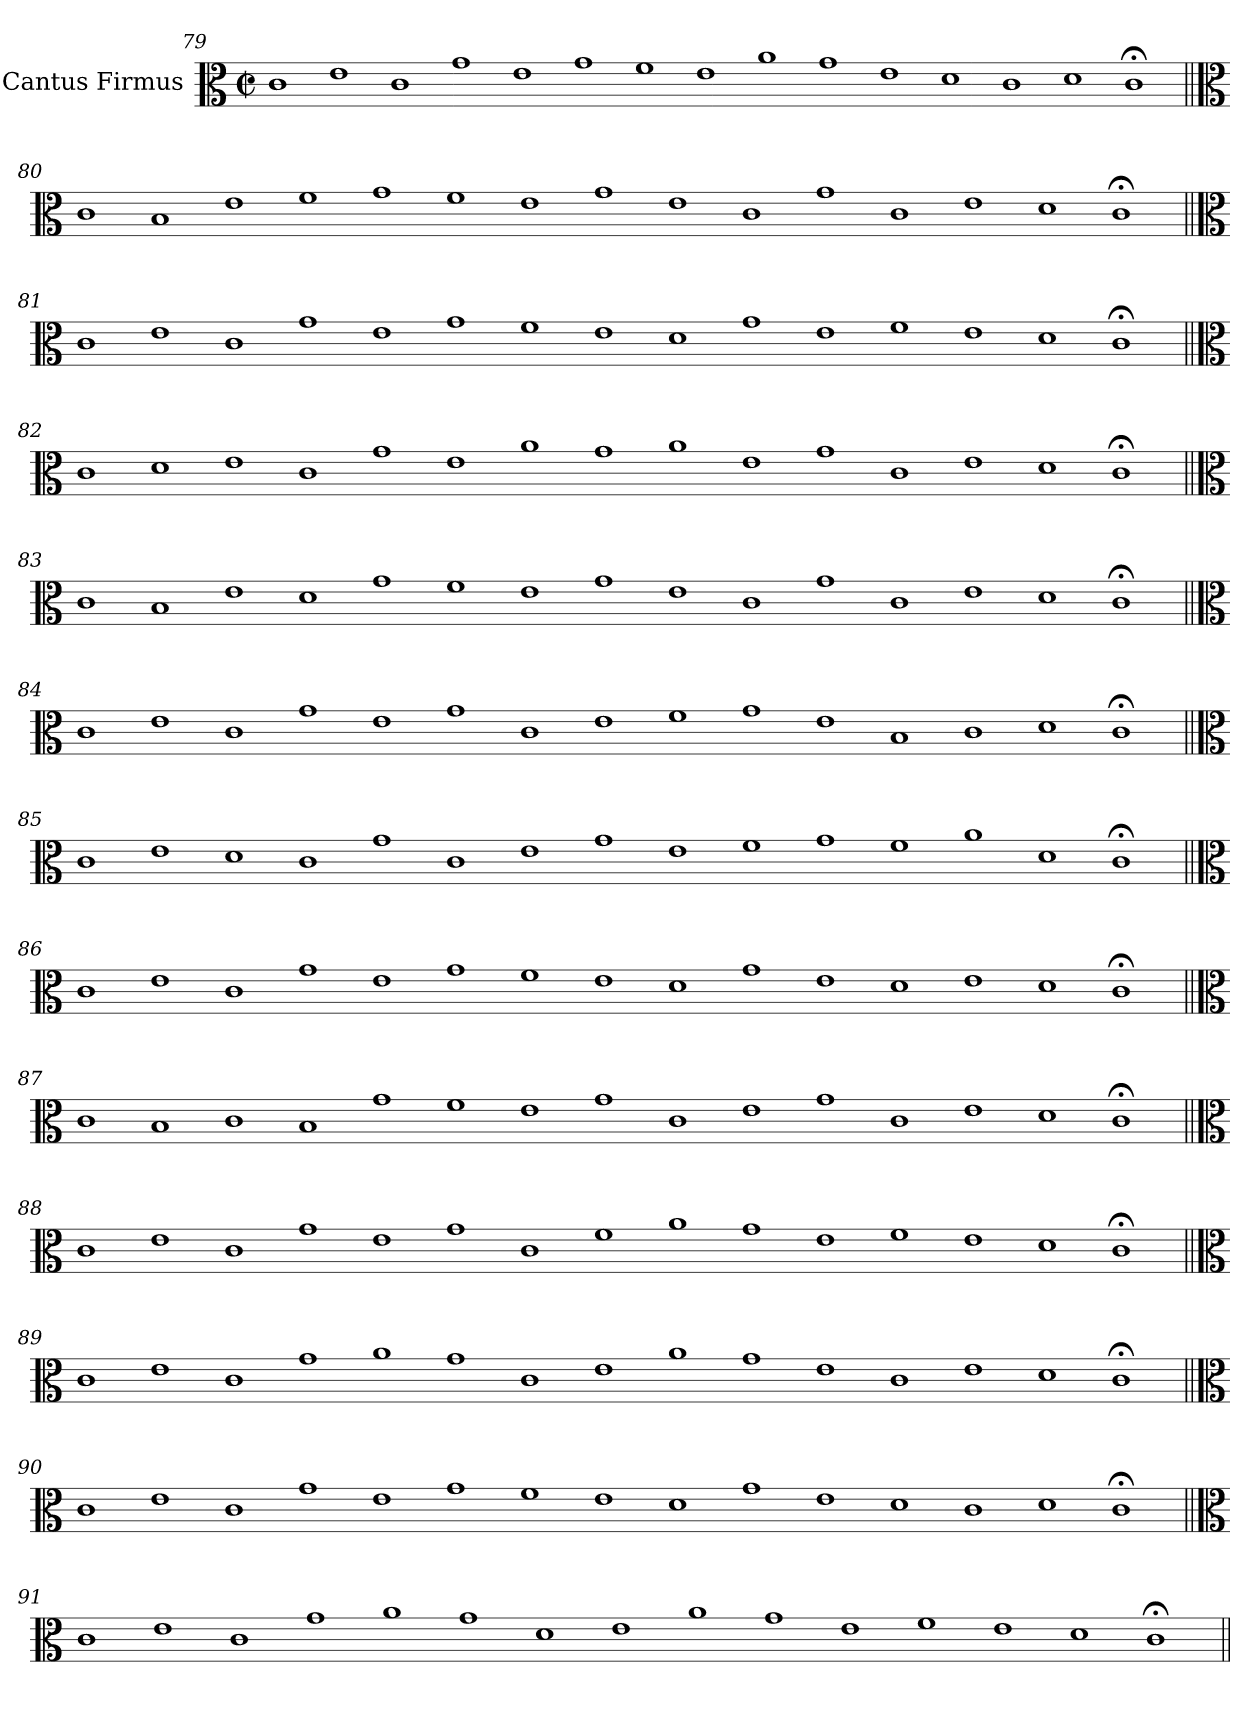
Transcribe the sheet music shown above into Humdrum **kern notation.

**kern
*part1
*staff1
*I"Cantus Firmus
*I'cf
!!LO:LB:g=z
*clefC3
*k[]
*M2/2
*met(c|)
=79
1c
1e
1c
1g
1e
1g
1f
1e
1a
1g
1e
1d
1c
1d
1c;<
!!LO:LB:g=z
=80||
*clefC3
1c
1B
1e
1f
1g
1f
1e
1g
1e
1c
1g
1c
1e
1d
1c;<
!!LO:LB:g=z
=81||
*clefC3
1c
1e
1c
1g
1e
1g
1f
1e
1d
1g
1e
1f
1e
1d
1c;<
!!LO:LB:g=z
=82||
*clefC3
1c
1d
1e
1c
1g
1e
1a
1g
1a
1e
1g
1c
1e
1d
1c;<
!!LO:LB:g=z
=83||
*clefC3
1c
1B
1e
1d
1g
1f
1e
1g
1e
1c
1g
1c
1e
1d
1c;<
!!LO:LB:g=z
=84||
*clefC3
1c
1e
1c
1g
1e
1g
1c
1e
1f
1g
1e
1B
1c
1d
1c;<
!!LO:LB:g=z
=85||
*clefC3
1c
1e
1d
1c
1g
1c
1e
1g
1e
1f
1g
1f
1a
1d
1c;<
!!LO:LB:g=z
=86||
*clefC3
1c
1e
1c
1g
1e
1g
1f
1e
1d
1g
1e
1d
1e
1d
1c;<
!!LO:LB:g=z
=87||
*clefC3
1c
1B
1c
1B
1g
1f
1e
1g
1c
1e
1g
1c
1e
1d
1c;<
!!LO:LB:g=z
=88||
*clefC3
1c
1e
1c
1g
1e
1g
1c
1f
1a
1g
1e
1f
1e
1d
1c;<
!!LO:LB:g=z
=89||
*clefC3
1c
1e
1c
1g
1a
1g
1c
1e
1a
1g
1e
1c
1e
1d
1c;<
!!LO:LB:g=z
=90||
*clefC3
1c
1e
1c
1g
1e
1g
1f
1e
1d
1g
1e
1d
1c
1d
1c;<
!!LO:LB:g=z
=91||
*clefC3
1c
1e
1c
1g
1a
1g
1d
1e
1a
1g
1e
1f
1e
1d
1c;<
=||
*-
